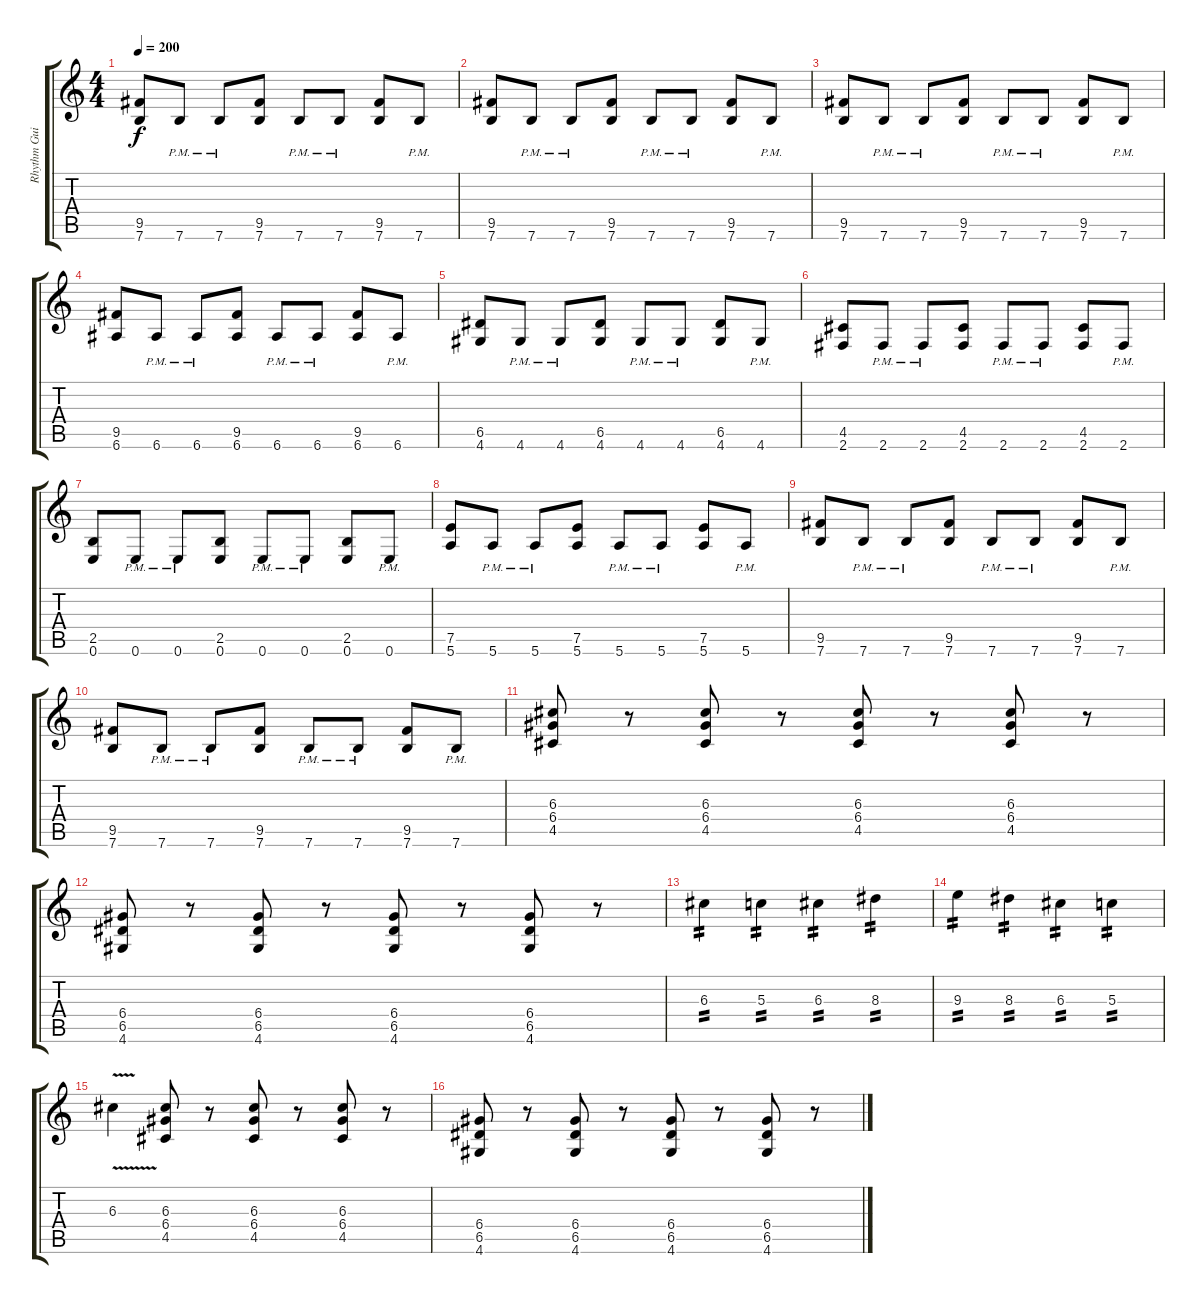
\track ("Rhythm Guitar" "Rhythm Gui") {instrument distortionguitar}
\staff {score tabs}
\tuning (E4 B3 G3 D3 A2 E2) {hide}
\ts (4 4)
\tempo 200
\clef g2
\ks c
(9.5 7.6).8{dy f} 7.6{pm}.8 7.6{pm}.8 (9.5 7.6).8 7.6{pm}.8 7.6{pm}.8 (9.5 7.6).8 7.6{pm}.8 |
(9.5 7.6).8 7.6{pm}.8 7.6{pm}.8 (9.5 7.6).8 7.6{pm}.8 7.6{pm}.8 (9.5 7.6).8 7.6{pm}.8 |
(9.5 7.6).8 7.6{pm}.8 7.6{pm}.8 (9.5 7.6).8 7.6{pm}.8 7.6{pm}.8 (9.5 7.6).8 7.6{pm}.8 |
(9.5 6.6).8 6.6{pm}.8 6.6{pm}.8 (9.5 6.6).8 6.6{pm}.8 6.6{pm}.8 (9.5 6.6).8 6.6{pm}.8 |
(6.5 4.6).8 4.6{pm}.8 4.6{pm}.8 (6.5 4.6).8 4.6{pm}.8 4.6{pm}.8 (6.5 4.6).8 4.6{pm}.8 |
(4.5 2.6).8 2.6{pm}.8 2.6{pm}.8 (4.5 2.6).8 2.6{pm}.8 2.6{pm}.8 (4.5 2.6).8 2.6{pm}.8 |
(2.5 0.6).8 0.6{pm}.8 0.6{pm}.8 (2.5 0.6).8 0.6{pm}.8 0.6{pm}.8 (2.5 0.6).8 0.6{pm}.8 |
(7.5 5.6).8 5.6{pm}.8 5.6{pm}.8 (7.5 5.6).8 5.6{pm}.8 5.6{pm}.8 (7.5 5.6).8 5.6{pm}.8 |
(9.5 7.6).8 7.6{pm}.8 7.6{pm}.8 (9.5 7.6).8 7.6{pm}.8 7.6{pm}.8 (9.5 7.6).8 7.6{pm}.8 |
(9.5 7.6).8 7.6{pm}.8 7.6{pm}.8 (9.5 7.6).8 7.6{pm}.8 7.6{pm}.8 (9.5 7.6).8 7.6{pm}.8 |
(6.3 6.4 4.5).8 r.8 (6.3 6.4 4.5).8 r.8 (6.3 6.4 4.5).8 r.8 (6.3 6.4 4.5).8 r.8 |
(6.4 6.5 4.6).8 r.8 (6.4 6.5 4.6).8 r.8 (6.4 6.5 4.6).8 r.8 (6.4 6.5 4.6).8 r.8 |
6.3.4{tp 2} 5.3.4{tp 2} 6.3.4{tp 2} 8.3.4{tp 2} |
9.3.4{tp 2} 8.3.4{tp 2} 6.3.4{tp 2} 5.3.4{tp 2} |
6.3{v}.4 (6.3 6.4 4.5).8 r.8 (6.3 6.4 4.5).8 r.8 (6.3 6.4 4.5).8 r.8 |
(6.4 6.5 4.6).8 r.8 (6.4 6.5 4.6).8 r.8 (6.4 6.5 4.6).8 r.8 (6.4 6.5 4.6).8 r.8
